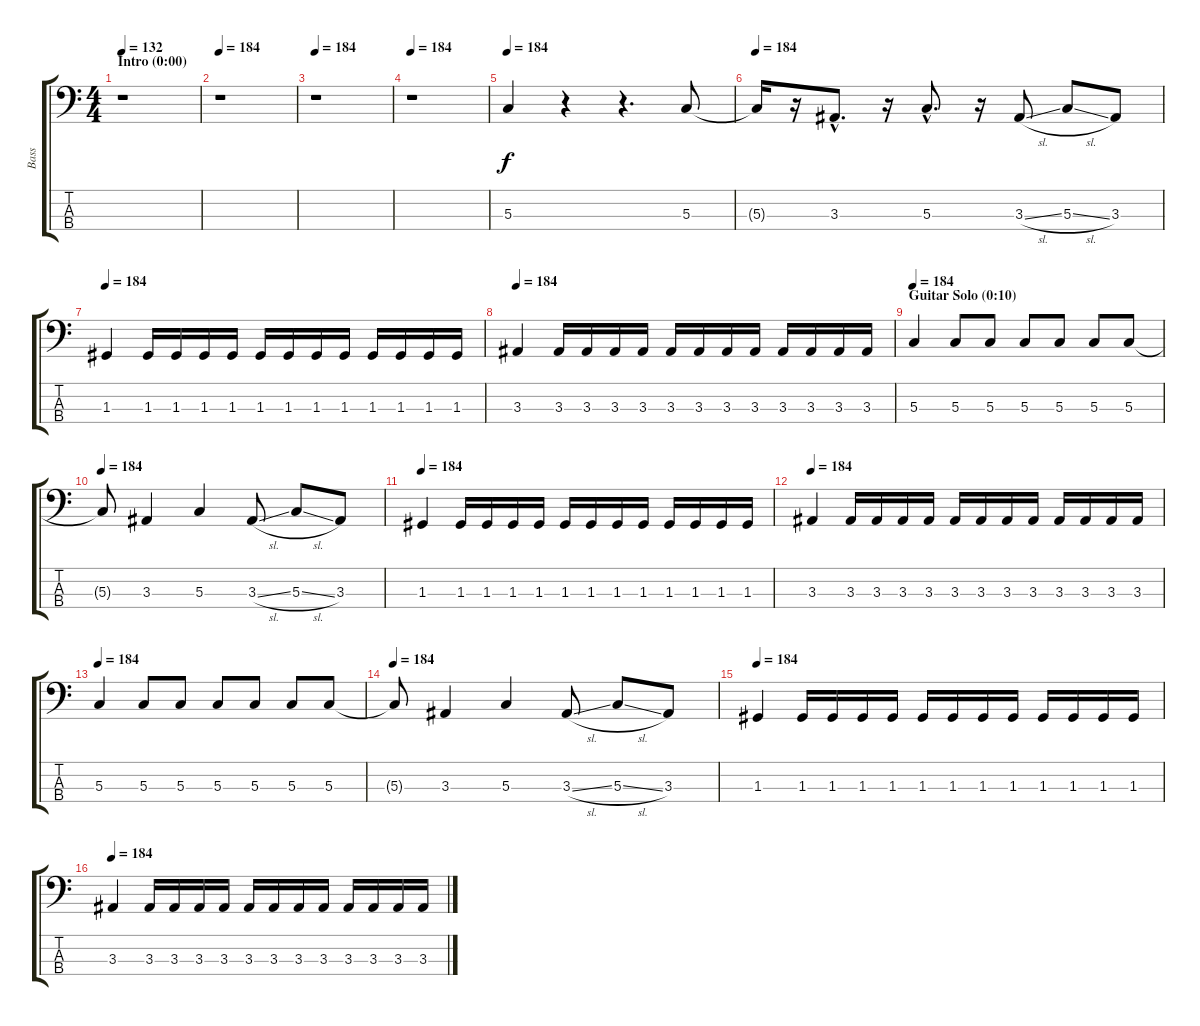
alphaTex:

\track ("Bass" "Bass") {instrument electricbassfinger}
\staff {score tabs}
\tuning (F2 C2 G1 C1) {hide}
\ts (4 4)
\section ("" "Intro (0:00)")
\tempo 132
\tempo 184
\tempo 132
\clef f4
\ks c
r.1{dy f instrument electricbassfinger} |
\tempo 184
r.1 |
\tempo 184
r.1 |
\tempo 184
r.1 |
\tempo 184
5.3.4 r.4 r.4{d} 5.3.8 |
\tempo 184
5.3{t}.16 r.16 3.3{hac}.8{d} r.16 5.3{hac}.8{d} r.16 3.3{sl}.8 5.3{sl}.8 3.3.8 |
\tempo 184
1.3.4 1.3.16 1.3.16 1.3.16 1.3.16 1.3.16 1.3.16 1.3.16 1.3.16 1.3.16 1.3.16 1.3.16 1.3.16 |
\tempo 184
3.3.4 3.3.16 3.3.16 3.3.16 3.3.16 3.3.16 3.3.16 3.3.16 3.3.16 3.3.16 3.3.16 3.3.16 3.3.16 |
\section ("" "Guitar Solo (0:10)")
\tempo 184
5.3.4 5.3.8 5.3.8 5.3.8 5.3.8 5.3.8 5.3.8 |
\tempo 184
5.3{t}.8 3.3.4 5.3.4 3.3{sl}.8 5.3{sl}.8 3.3.8 |
\tempo 184
1.3.4 1.3.16 1.3.16 1.3.16 1.3.16 1.3.16 1.3.16 1.3.16 1.3.16 1.3.16 1.3.16 1.3.16 1.3.16 |
\tempo 184
3.3.4 3.3.16 3.3.16 3.3.16 3.3.16 3.3.16 3.3.16 3.3.16 3.3.16 3.3.16 3.3.16 3.3.16 3.3.16 |
\tempo 184
5.3.4 5.3.8 5.3.8 5.3.8 5.3.8 5.3.8 5.3.8 |
\tempo 184
5.3{t}.8 3.3.4 5.3.4 3.3{sl}.8 5.3{sl}.8 3.3.8 |
\tempo 184
1.3.4 1.3.16 1.3.16 1.3.16 1.3.16 1.3.16 1.3.16 1.3.16 1.3.16 1.3.16 1.3.16 1.3.16 1.3.16 |
\tempo 184
3.3.4 3.3.16 3.3.16 3.3.16 3.3.16 3.3.16 3.3.16 3.3.16 3.3.16 3.3.16 3.3.16 3.3.16 3.3.16
